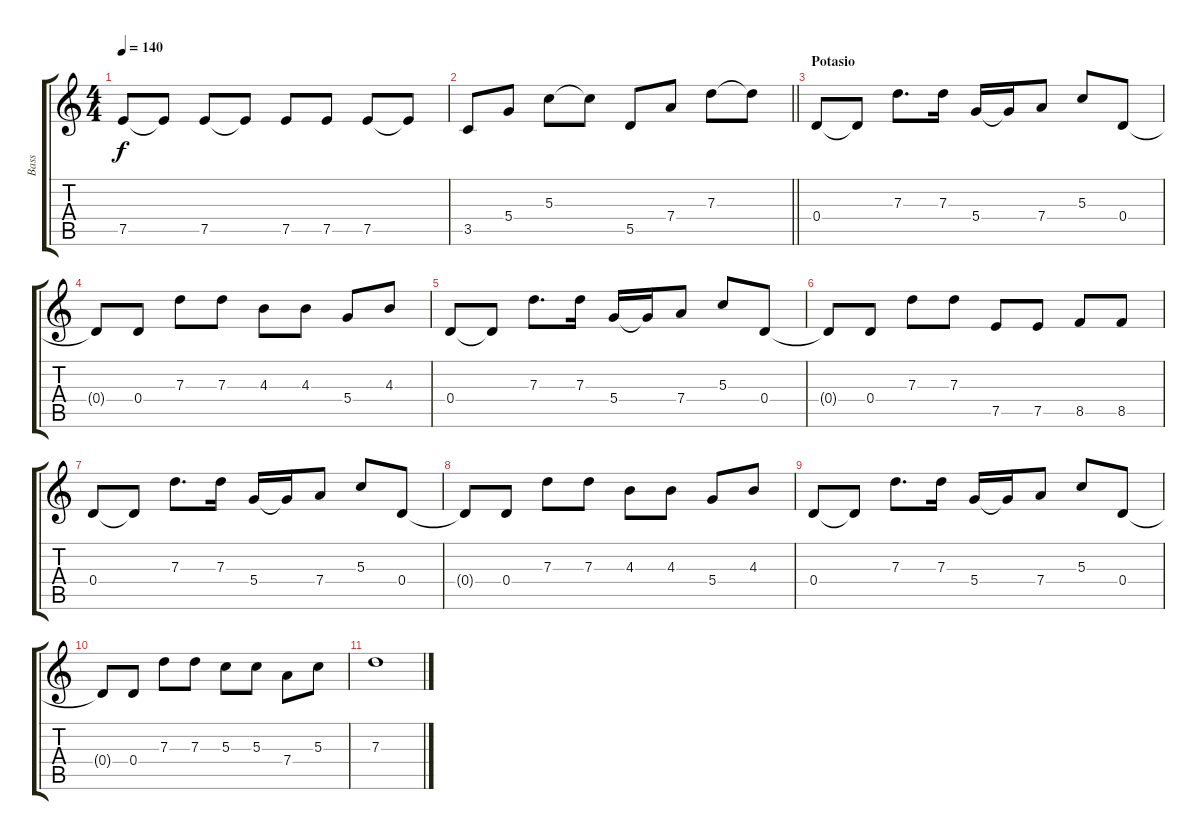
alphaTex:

\track ("Bass" "Bass") {instrument electricbassfinger}
\staff {score tabs}
\tuning (E4 B3 G3 D3 A2 E2) {hide}
\ts (4 4)
\tempo 140
\clef g2
\ks c
7.5.8{dy f} 7.5{t}.8 7.5.8 7.5{t}.8 7.5.8 7.5.8 7.5.8 7.5{t}.8 |
\barLineRight lightlight
3.5.8 5.4.8 5.3.8 5.3{t}.8 5.5.8 7.4.8 7.3.8 7.3{t}.8 |
\section ("" "Potasio")
0.4.8 0.4{t}.8 7.3.8{d} 7.3.16 5.4.16 5.4{t}.16 7.4.8 5.3.8 0.4.8 |
0.4{t}.8 0.4.8 7.3.8 7.3.8 4.3.8 4.3.8 5.4.8 4.3.8 |
0.4.8 0.4{t}.8 7.3.8{d} 7.3.16 5.4.16 5.4{t}.16 7.4.8 5.3.8 0.4.8 |
0.4{t}.8 0.4.8 7.3.8 7.3.8 7.5.8 7.5.8 8.5.8 8.5.8 |
0.4.8 0.4{t}.8 7.3.8{d} 7.3.16 5.4.16 5.4{t}.16 7.4.8 5.3.8 0.4.8 |
0.4{t}.8 0.4.8 7.3.8 7.3.8 4.3.8 4.3.8 5.4.8 4.3.8 |
0.4.8 0.4{t}.8 7.3.8{d} 7.3.16 5.4.16 5.4{t}.16 7.4.8 5.3.8 0.4.8 |
0.4{t}.8 0.4.8 7.3.8 7.3.8 5.3.8 5.3.8 7.4.8 5.3.8 |
7.3.1
